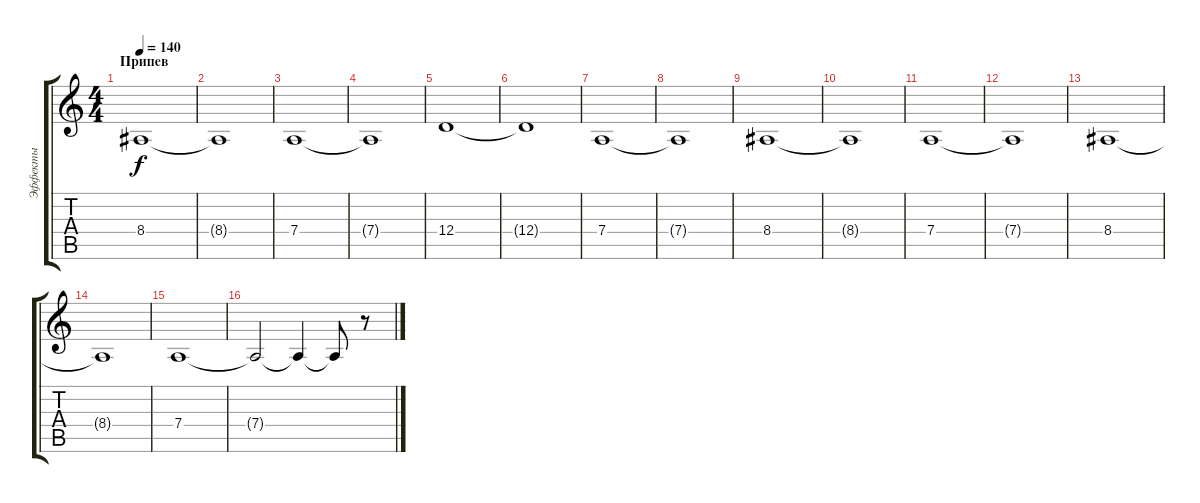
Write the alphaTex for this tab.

\track ("Эффекты" "Эффекты") {instrument synthstrings1}
\staff {score tabs}
\tuning (E4 B3 G3 D3 A2 D2) {hide}
\ts (4 4)
\section ("" "Припев")
\tempo 140
\clef g2
\ks c
8.4.1{dy f} |
8.4{t}.1 |
7.4.1 |
7.4{t}.1 |
12.4.1 |
12.4{t}.1 |
7.4.1 |
7.4{t}.1 |
8.4.1 |
8.4{t}.1 |
7.4.1 |
7.4{t}.1 |
8.4.1 |
8.4{t}.1 |
7.4.1 |
7.4{t}.2 7.4{t}.4 7.4{t}.8 r.8
